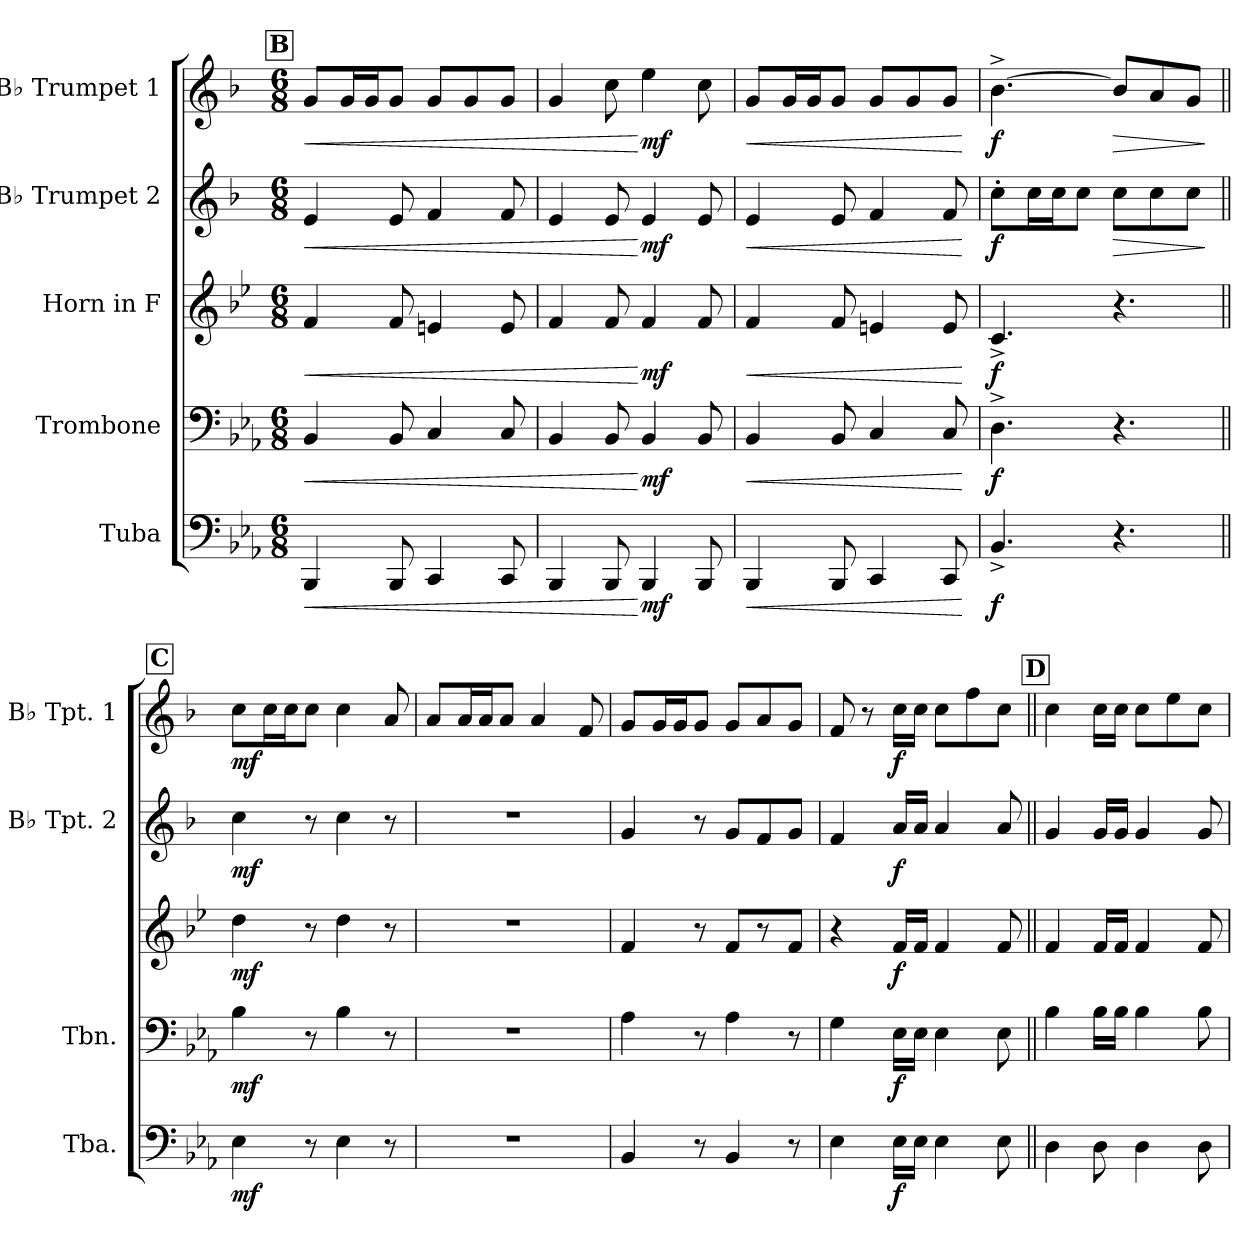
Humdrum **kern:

**kern	**dynam	**kern	**dynam	**kern	**dynam	**kern	**dynam	**kern	**dynam
*part5	*part5	*part4	*part4	*part3	*part3	*part2	*part2	*part1	*part1
*staff5	*staff5	*staff4	*staff4	*staff3	*staff3	*staff2	*staff2	*staff1	*staff1
*I"Tuba	*	*I"Trombone	*	*I"Horn in F	*	*I"B♭ Trumpet 2	*	*I"B♭ Trumpet 1	*
*I'Tba.	*	*I'Tbn.	*	*	*	*I'B♭ Tpt. 2	*	*I'B♭ Tpt. 1	*
*clefF4	*	*clefF4	*	*clefG2	*	*clefG2	*	*clefG2	*
*	*	*	*	*ITrd4c7	*	*ITrd1c2	*	*ITrd1c2	*
*k[b-e-a-]	*	*k[b-e-a-]	*	*k[b-e-a-]	*	*k[b-e-a-]	*	*k[b-e-a-]	*
*M6/8	*	*M6/8	*	*M6/8	*	*M6/8	*	*M6/8	*
!!LO:REH:place=s1:a:B:fs=14:t=B
=9	=9	=9	=9	=9	=9	=9	=9	=9	=9
!	!LO:HP:b	!	!LO:HP:b	!	!LO:HP:b	!	!LO:HP:b	!	!LO:HP:b
4BBB-/	<	4BB-/	<	4B-/	<	4d/	<	8f/L	<
.	.	.	.	.	.	.	.	16f/L	.
.	.	.	.	.	.	.	.	16f/J	.
8BBB-/	.	8BB-/	.	8B-/	.	8d/	.	8f/J	.
4CC/	.	4C/	.	4An/	.	4e-/	.	8f/L	.
.	.	.	.	.	.	.	.	8f/	.
8CC/	.	8C/	.	8A/	.	8e-/	.	8f/J	.
=10	=10	=10	=10	=10	=10	=10	=10	=10	=10
4BBB-/	.	4BB-/	.	4B-/	.	4d/	.	4f/	.
8BBB-/	.	8BB-/	.	8B-/	.	8d/	.	8b-\	.
!	!LO:DY:n=1:b	!	!LO:DY:n=1:b	!	!LO:DY:n=1:b	!	!LO:DY:n=1:b	!	!LO:DY:n=1:b
4BBB-/	[ mf	4BB-/	[ mf	4B-/	[ mf	4d/	[ mf	4dd\	[ mf
8BBB-/	.	8BB-/	.	8B-/	.	8d/	.	8b-\	.
!!LO:PB:g=z
=11	=11	=11	=11	=11	=11	=11	=11	=11	=11
!	!LO:HP:b	!	!LO:HP:b	!	!LO:HP:b	!	!LO:HP:b	!	!LO:HP:b
4BBB-/	<	4BB-/	<	4B-/	<	4d/	<	8f/L	<
.	.	.	.	.	.	.	.	16f/L	.
.	.	.	.	.	.	.	.	16f/J	.
8BBB-/	.	8BB-/	.	8B-/	.	8d/	.	8f/J	.
4CC/	.	4C/	.	4An/	.	4e-/	.	8f/L	.
.	.	.	.	.	.	.	.	8f/	.
8CC/	.	8C/	.	8A/	.	8e-/	.	8f/J	.
.	[	.	[	.	[	.	[	.	[
=12	=12	=12	=12	=12	=12	=12	=12	=12	=12
!	!LO:DY:b	!	!LO:DY:b	!	!LO:DY:b	!	!LO:DY:b	!	!LO:DY:b
4.BB-^/	f	4.D^\	f	4.F^/	f	8b-'\L	f	[4.a-^\	f
.	.	.	.	.	.	16b-\L	.	.	.
.	.	.	.	.	.	16b-\J	.	.	.
.	.	.	.	.	.	8b-\J	.	.	.
!	!	!	!	!	!	!	!LO:HP:b	!	!LO:HP:b
4.r	.	4.r	.	4.r	.	8b-\L	>	8a-/L]	>
.	.	.	.	.	.	8b-\	.	8g/	.
.	.	.	.	.	.	8b-\J	.	8f/J	.
.	.	.	.	.	.	.	]	.	]
!!LO:REH:place=s1:a:B:fs=14:t=C
=13||	=13||	=13||	=13||	=13||	=13||	=13||	=13||	=13||	=13||
!	!LO:DY:b	!	!LO:DY:b	!	!LO:DY:b	!	!LO:DY:b	!	!LO:DY:b
4E-\	mf	4B-\	mf	4g\	mf	4b-\	mf	8b-\L	mf
.	.	.	.	.	.	.	.	16b-\L	.
.	.	.	.	.	.	.	.	16b-\J	.
8r	.	8r	.	8r	.	8r	.	8b-\J	.
4E-\	.	4B-\	.	4g\	.	4b-\	.	4b-\	.
8r	.	8r	.	8r	.	8r	.	8g/	.
=14	=14	=14	=14	=14	=14	=14	=14	=14	=14
2.r	.	2.r	.	2.r	.	2.r	.	8g/L	.
.	.	.	.	.	.	.	.	16g/L	.
.	.	.	.	.	.	.	.	16g/J	.
.	.	.	.	.	.	.	.	8g/J	.
.	.	.	.	.	.	.	.	4g/	.
.	.	.	.	.	.	.	.	8e-/	.
=15	=15	=15	=15	=15	=15	=15	=15	=15	=15
4BB-/	.	4A-\	.	4B-/	.	4f/	.	8f/L	.
.	.	.	.	.	.	.	.	16f/L	.
.	.	.	.	.	.	.	.	16f/J	.
8r	.	8r	.	8r	.	8r	.	8f/J	.
4BB-/	.	4A-\	.	8B-/L	.	8f/L	.	8f/L	.
.	.	.	.	8r	.	8e-/	.	8g/	.
8r	.	8r	.	8B-/J	.	8f/J	.	8f/J	.
!!LO:LB:g=z
=16	=16	=16	=16	=16	=16	=16	=16	=16	=16
4E-\	.	4G\	.	4r	.	4e-/	.	8e-/	.
.	.	.	.	.	.	.	.	8r	.
!	!LO:DY:b	!	!LO:DY:b	!	!LO:DY:b	!	!LO:DY:b	!	!LO:DY:b
16E-\LL	f	16E-\LL	f	16B-/LL	f	16g/LL	f	16b-\LL	f
16E-\JJ	.	16E-\JJ	.	16B-/JJ	.	16g/JJ	.	16b-\JJ	.
4E-\	.	4E-\	.	4B-/	.	4g/	.	8b-\L	.
.	.	.	.	.	.	.	.	8ee-\	.
8E-\	.	8E-\	.	8B-/	.	8g/	.	8b-\J	.
!!LO:REH:place=s1:a:B:fs=14:t=D
=17||	=17||	=17||	=17||	=17||	=17||	=17||	=17||	=17||	=17||
4D\	.	4B-\	.	4B-/	.	4f/	.	4b-\	.
8D\	.	16B-\LL	.	16B-/LL	.	16f/LL	.	16b-\LL	.
.	.	16B-\JJ	.	16B-/JJ	.	16f/JJ	.	16b-\JJ	.
4D\	.	4B-\	.	4B-/	.	4f/	.	8b-\L	.
.	.	.	.	.	.	.	.	8dd\	.
8D\	.	8B-\	.	8B-/	.	8f/	.	8b-\J	.
=	=	=	=	=	=	=	=	=	=
*-	*-	*-	*-	*-	*-	*-	*-	*-	*-
